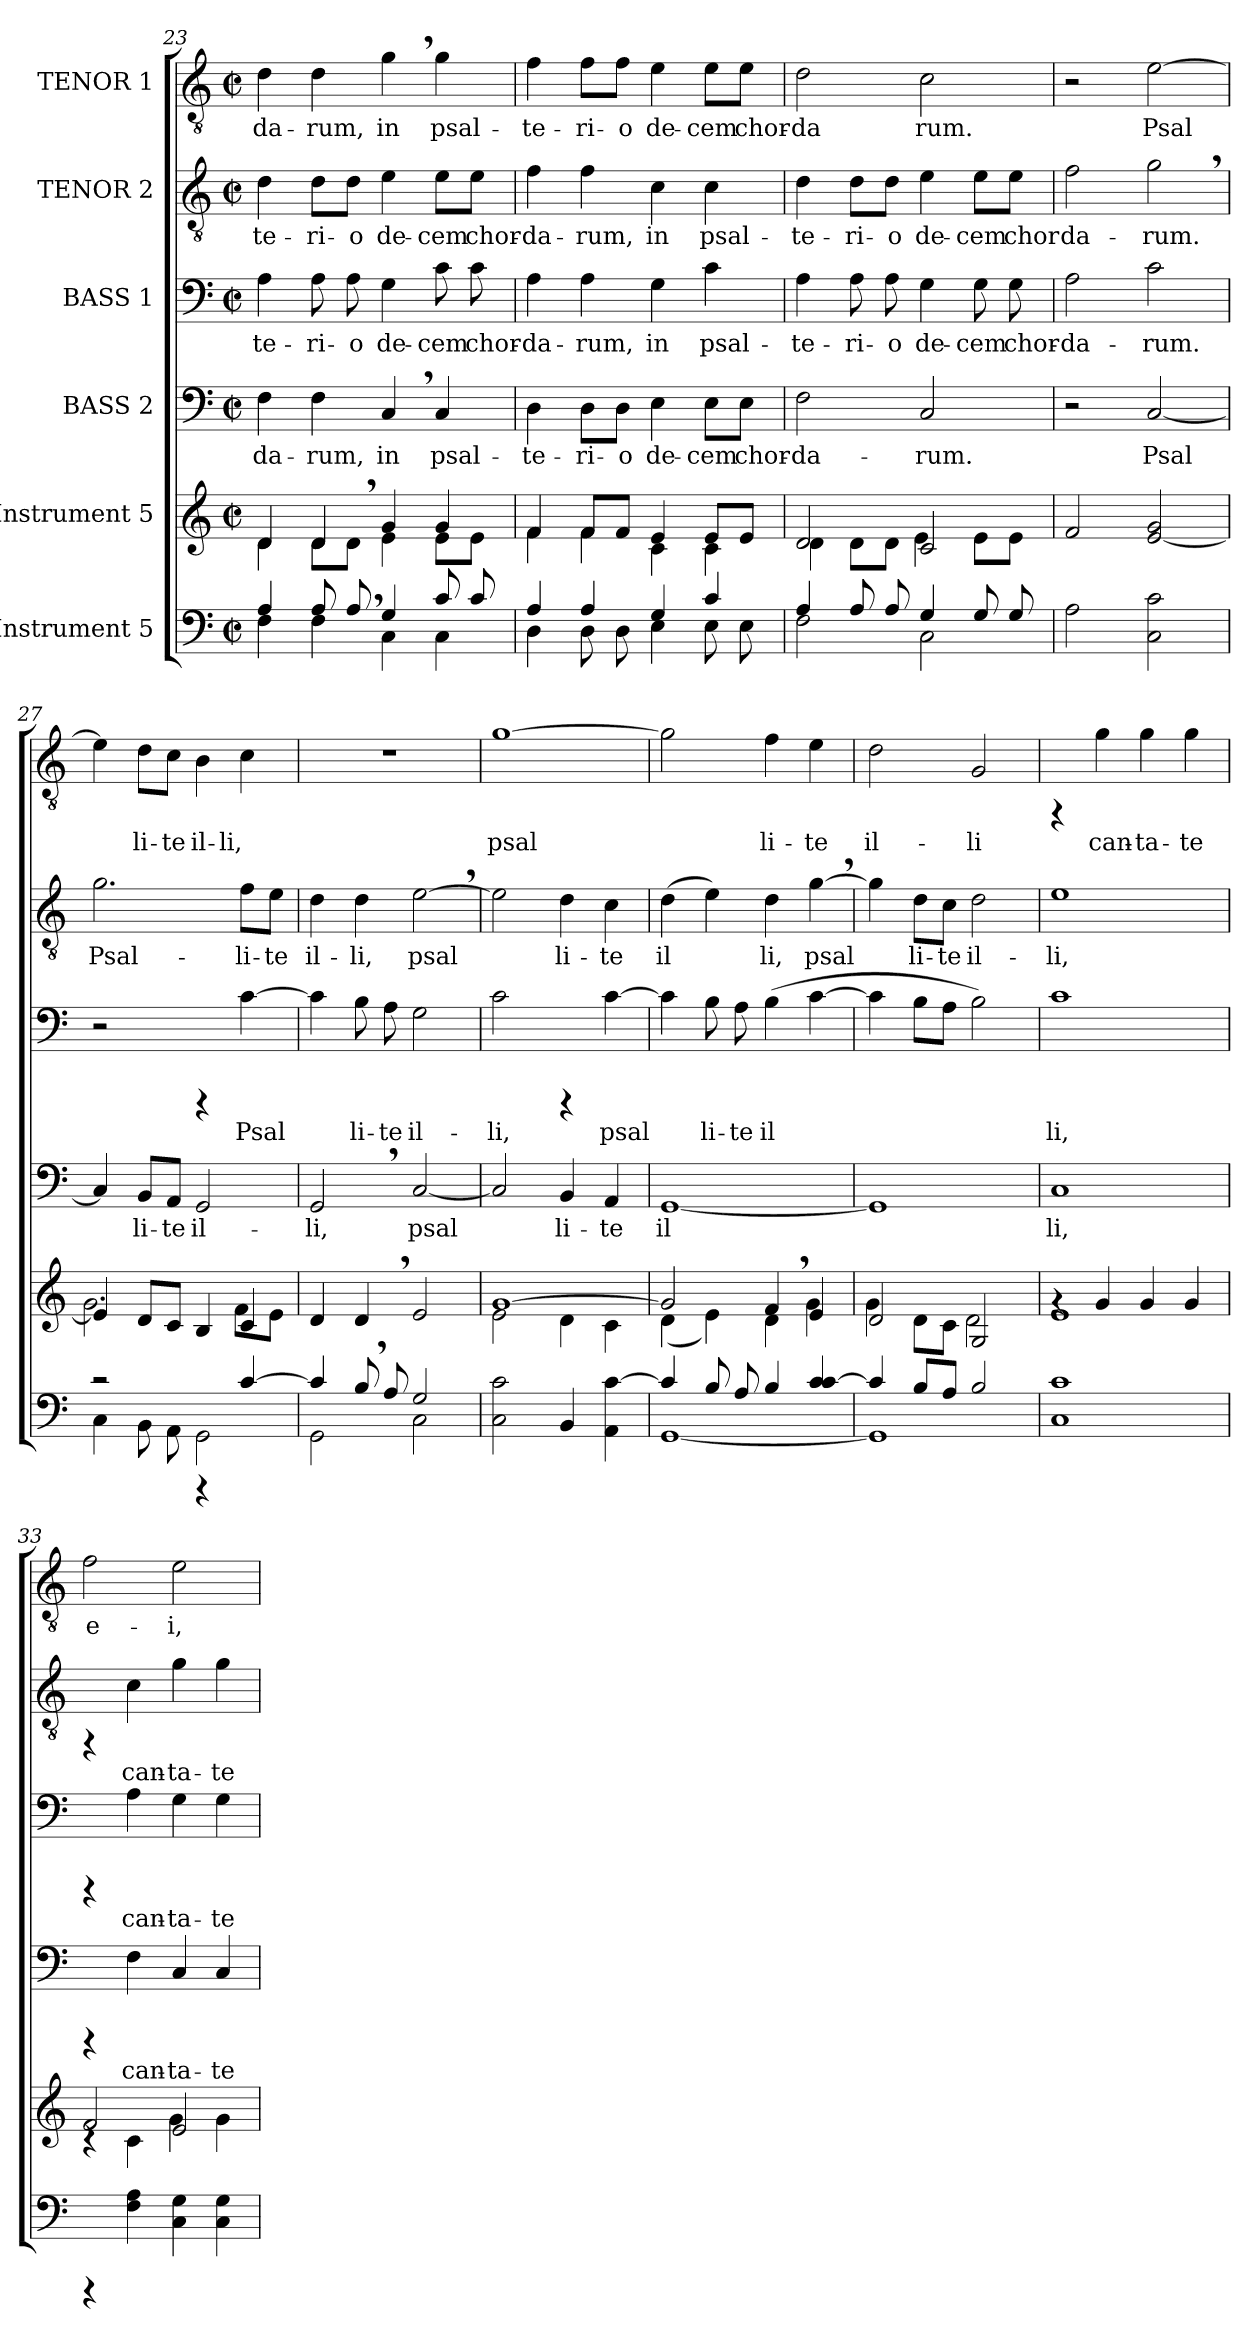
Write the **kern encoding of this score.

**kern	**kern	**kern	**text	**kern	**text	**kern	**text	**kern	**text
*part6	*part5	*part4	*part4	*part3	*part3	*part2	*part2	*part1	*part1
*staff6	*staff5	*staff4	*staff4	*staff3	*staff3	*staff2	*staff2	*staff1	*staff1
*I"Instrument 5	*I"Instrument 5	*I"BASS 2	*	*I"BASS 1	*	*I"TENOR 2	*	*I"TENOR 1	*
*clefF4	*clefG2	*clefF4	*	*clefF4	*	*clefGv2	*	*clefGv2	*
*k[]	*k[]	*k[]	*	*k[]	*	*k[]	*	*k[]	*
*C:	*C:	*C:	*	*C:	*	*C:	*	*C:	*
*M2/2	*M2/2	*M2/2	*	*M2/2	*	*M2/2	*	*M2/2	*
*met(c|)	*met(c|)	*met(c|)	*	*met(c|)	*	*met(c|)	*	*met(c|)	*
=23	=23	=23	=23	=23	=23	=23	=23	=23	=23
*^	*^	*	*	*	*	*	*	*	*
!	!	!	!	!	!LO:LY:b:cj	!	!LO:LY:b:cj	!	!LO:LY:b:cj	!	!LO:LY:b:cj
4A/	4F\	4d/	4d\	4F\	-da-	4A\	-te-	4d\	-te-	4d\	-da-
!	!	!	!	!	!LO:LY:b:cj	!	!LO:LY:b:cj	!	!LO:LY:b:cj	!	!LO:LY:b:cj
8A/	4F\	4d,>/	8d\L	4F\	-rum,	8A\	-ri-	8d\L	-ri-	4d\	-rum,
!	!	!	!	!	!	!	!LO:LY:b:cj	!	!LO:LY:b:cj	!	!
8A,>/	.	.	8d\J	.	.	8A\	-o	8d\J	-o	.	.
!	!	!	!	!	!LO:LY:b:cj	!	!LO:LY:b:cj	!	!LO:LY:b:cj	!	!LO:LY:b:cj
4G/	4C\	4g/	4e\	4C,>/	in	4G\	de-	4e\	de-	4g,>\	in
!	!	!	!	!	!LO:LY:b:cj	!	!LO:LY:b:cj	!	!LO:LY:b:cj	!	!LO:LY:b:cj
8c/	4C\	4g/	8e\L	4C/	psal-	8c\	-cem	8e\L	-cem	4g\	psal-
!	!	!	!	!	!	!	!LO:LY:b:cj	!	!LO:LY:b:cj	!	!
8c/	.	.	8e\J	.	.	8c\	chor-	8e\J	chor-	.	.
=24	=24	=24	=24	=24	=24	=24	=24	=24	=24	=24	=24
!	!	!	!	!	!LO:LY:b:cj	!	!LO:LY:b:cj	!	!LO:LY:b:cj	!	!LO:LY:b:cj
4A/	4D\	4f/	4f\	4D\	-te-	4A\	-da-	4f\	-da-	4f\	-te-
!	!	!	!	!	!LO:LY:b:cj	!	!LO:LY:b:cj	!	!LO:LY:b:cj	!	!LO:LY:b:cj
4A/	8D\	8f/L	4f\	8D\L	-ri-	4A\	-rum,	4f\	-rum,	8f\L	-ri-
!	!	!	!	!	!LO:LY:b:cj	!	!	!	!	!	!LO:LY:b:cj
.	8D\	8f/J	.	8D\J	-o	.	.	.	.	8f\J	-o
!	!	!	!	!	!LO:LY:b:cj	!	!LO:LY:b:cj	!	!LO:LY:b:cj	!	!LO:LY:b:cj
4G/	4E\	4e/	4c\	4E\	de-	4G\	in	4c\	in	4e\	de-
!	!	!	!	!	!LO:LY:b:cj	!	!LO:LY:b:cj	!	!LO:LY:b:cj	!	!LO:LY:b:cj
4c/	8E\	8e/L	4c\	8E\L	-cem	4c\	psal-	4c\	psal-	8e\L	-cem
!	!	!	!	!	!LO:LY:b:cj	!	!	!	!	!	!LO:LY:b:cj
.	8E\	8e/J	.	8E\J	chor-	.	.	.	.	8e\J	chor-
=25	=25	=25	=25	=25	=25	=25	=25	=25	=25	=25	=25
!	!	!	!	!	!LO:LY:b:cj	!	!LO:LY:b:cj	!	!LO:LY:b:cj	!	!LO:LY:b:cj
4A/	2F\	2d/	4d\	2F\	-da-	4A\	-te-	4d\	-te-	2d\	-da
!	!	!	!	!	!	!	!LO:LY:b:cj	!	!LO:LY:b:cj	!	!
8A/	.	.	8d\L	.	.	8A\	-ri-	8d\L	-ri-	.	.
!	!	!	!	!	!	!	!LO:LY:b:cj	!	!LO:LY:b:cj	!	!
8A/	.	.	8d\J	.	.	8A\	-o	8d\J	-o	.	.
!	!	!	!	!	!LO:LY:b:cj	!	!LO:LY:b:cj	!	!LO:LY:b:cj	!	!LO:LY:b:cj
4G/	2C\	2c/	4e\	2C/	-rum.	4G\	de-	4e\	de-	2c\	rum.
!	!	!	!	!	!	!	!LO:LY:b:cj	!	!LO:LY:b:cj	!	!
8G/	.	.	8e\L	.	.	8G\	-cem	8e\L	-cem	.	.
!	!	!	!	!	!	!	!LO:LY:b:cj	!	!LO:LY:b:cj	!	!
8G/	.	.	8e\J	.	.	8G\	chor-	8e\J	chor	.	.
*v	*v	*	*	*	*	*	*	*	*	*	*
!!LO:PB:g=z
=26	=26	=26	=26	=26	=26	=26	=26	=26	=26	=26
!	!	!	!	!	!	!LO:LY:b:cj	!	!LO:LY:b:cj	!	!
*	*v	*v	*	*	*	*	*	*	*	*
2A\	2f/	2r	.	2A\	-da-	2f\	da-	2r	.
!	!	!	!LO:LY:b:cj	!	!LO:LY:b:cj	!	!LO:LY:b:cj	!	!LO:LY:b:cj
2c\ 2C\	[<2e/ 2g/	[<2C/	Psal-	2c\	-rum.	2g,>\	-rum.	[>2e\	Psal-
=27	=27	=27	=27	=27	=27	=27	=27	=27	=27
*^	*^	*	*	*	*	*	*	*	*
!	!	!	!	!	!LO:LY:b:cj	!	!	!	!LO:LY:b:cj	!	!LO:LY:b:cj
2r	4C\	4e/]	2.g\	4C/]	--	2r	.	2.g\	Psal-	4e\]	--
!	!	!	!	!	!LO:LY:b:cj	!	!	!	!	!	!LO:LY:b:cj
.	8BB\	8d/L	.	8BB/L	-li-	.	.	.	.	8d\L	-li-
!	!	!	!	!	!LO:LY:b:cj	!	!	!	!	!	!LO:LY:b:cj
.	8AA\	8c/J	.	8AA/J	-te	.	.	.	.	8c\J	-te
!	!	!	!	!	!LO:LY:b:cj	!	!	!	!	!	!LO:LY:b:cj
4rCCC	2GG\	4B/	.	2GG/	il-	4rCCC	.	.	.	4B\	il-
!	!	!	!	!	!	!	!LO:LY:b:cj	!	!LO:LY:b:cj	!	!LO:LY:b:cj
[>4c/	.	4c/	8f\L	.	.	[>4c\	Psal-	8f\L	-li-	4c\	-li,
!	!	!	!	!	!	!	!	!	!LO:LY:b:cj	!	!
.	.	.	8e\J	.	.	.	.	8e\J	-te	.	.
=28	=28	=28	=28	=28	=28	=28	=28	=28	=28	=28	=28
!	!	!	!	!	!LO:LY:b:cj	!	!LO:LY:b:cj	!	!LO:LY:b:cj	!	!
*	*	*v	*v	*	*	*	*	*	*	*	*
4c/]	2GG\	4d/	2GG,>/	-li,	4c\]	--	4d\	il-	1r	.
!	!	!	!	!	!	!LO:LY:b:cj	!	!LO:LY:b:cj	!	!
8B,>/	.	4d,>/	.	.	8B\	-li-	4d\	-li,	.	.
!	!	!	!	!	!	!LO:LY:b:cj	!	!	!	!
8A/	.	.	.	.	8A\	-te	.	.	.	.
!	!	!	!	!LO:LY:b:cj	!	!LO:LY:b:cj	!	!LO:LY:b:cj	!	!
2G/	2C\	2e/	[<2C/	psal-	2G\	il-	[>2e,>\	psal-	.	.
=29	=29	=29	=29	=29	=29	=29	=29	=29	=29	=29
*	*	*^	*	*	*	*	*	*	*	*
!	!	!	!	!	!LO:LY:b:cj	!	!LO:LY:b:cj	!	!LO:LY:b:cj	!	!LO:LY:b:cj
*v	*v	*	*	*	*	*	*	*	*	*	*
2C\ 2c\	[>1g	2e\	2C/]	--	2c\	-li,	2e\]	--	[>1g	psal-
!	!	!	!	!LO:LY:b:cj	!	!	!	!LO:LY:b:cj	!	!
4BB/	.	4d\	4BB/	-li-	4rCCC	.	4d\	-li-	.	.
!	!	!	!	!LO:LY:b:cj	!	!LO:LY:b:cj	!	!LO:LY:b:cj	!	!
[>4c\ 4AA\	.	4c\	4AA/	-te	[>4c\	psal-	4c\	-te	.	.
=30	=30	=30	=30	=30	=30	=30	=30	=30	=30	=30
*^	*	*	*	*	*	*	*	*	*	*
!	!	!	!	!	!LO:LY:b:cj	!	!LO:LY:b:cj	!	!LO:LY:b:cj	!	!LO:LY:b:cj
4c/]	[<1GG	2g/]	(<4d\	[<1GG	il-	4c\]	--	(>4d\	il-	2g\]	--
!	!	!	!	!	!	!	!LO:LY:b:cj	!	!LO:LY:b:cj	!	!
8B/	.	.	4e\)	.	.	8B\	-li-	4e\)	--	.	.
!	!	!	!	!	!	!	!LO:LY:b:cj	!	!	!	!
8A/	.	.	.	.	.	8A\	-te	.	.	.	.
!	!	!	!	!	!	!	!LO:LY:b:cj	!	!LO:LY:b:cj	!	!LO:LY:b:cj
4B/	.	4f,>/	4d\	.	.	(>4B\	il-	4d\	-li,	4f\	-li-
!	!	!	!	!	!	!	!LO:LY:b:cj	!	!LO:LY:b:cj	!	!LO:LY:b:cj
4c/ [>4c/	.	4e/	4g\	.	.	[>4c\	--	[>4g,>\	psal-	4e\	-te
=31	=31	=31	=31	=31	=31	=31	=31	=31	=31	=31	=31
!	!	!	!	!	!LO:LY:b:cj	!	!LO:LY:b:cj	!	!LO:LY:b:cj	!	!LO:LY:b:cj
4c/]	1GG]	2d/	4g\	1GG]	--	4c\]	--	4g\]	--	2d\	il-
!	!	!	!	!	!	!	!LO:LY:b:cj	!	!LO:LY:b:cj	!	!
8B/L	.	.	8d\L	.	.	8B\L	--	8d\L	-li-	.	.
!	!	!	!	!	!	!	!LO:LY:b:cj	!	!LO:LY:b:cj	!	!
8A/J	.	.	8c\J	.	.	8A\J	--	8c\J	-te	.	.
!	!	!	!	!	!	!	!LO:LY:b:cj	!	!LO:LY:b:cj	!	!LO:LY:b:cj
2B/	.	2G/	2d\	.	.	2B\)	--	2d\	il-	2G/	-li
*v	*v	*	*	*	*	*	*	*	*	*	*
=32	=32	=32	=32	=32	=32	=32	=32	=32	=32	=32
!	!	!	!	!LO:LY:b:cj	!	!LO:LY:b:cj	!	!LO:LY:b:cj	!	!
1C 1c	4rf	1e	1C	-li,	1c	-li,	1e	-li,	4rFF	.
!	!	!	!	!	!	!	!	!	!	!LO:LY:b:cj
.	4g/	.	.	.	.	.	.	.	4g\	can-
!	!	!	!	!	!	!	!	!	!	!LO:LY:b:cj
.	4g/	.	.	.	.	.	.	.	4g\	-ta-
!	!	!	!	!	!	!	!	!	!	!LO:LY:b:cj
.	4g/	.	.	.	.	.	.	.	4g\	-te
!!LO:PB:g=z
=33	=33	=33	=33	=33	=33	=33	=33	=33	=33	=33
!	!	!	!	!	!	!	!	!	!	!LO:LY:b:cj
4rCCC	2f/	4rB	4rCCC	.	4rCCC	.	4rFF	.	2f\	e-
!	!	!	!	!LO:LY:b:cj	!	!LO:LY:b:cj	!	!LO:LY:b:cj	!	!
4A\ 4F\	.	4c\	4F\	can-	4A\	can-	4c\	can-	.	.
!	!	!	!	!LO:LY:b:cj	!	!LO:LY:b:cj	!	!LO:LY:b:cj	!	!LO:LY:b:cj
4G\ 4C\	2e/	4g\	4C/	-ta-	4G\	-ta-	4g\	-ta-	2e\	-i,
!	!	!	!	!LO:LY:b:cj	!	!LO:LY:b:cj	!	!LO:LY:b:cj	!	!
4G\ 4C\	.	4g\	4C/	-te	4G\	-te	4g\	-te	.	.
*	*v	*v	*	*	*	*	*	*	*	*
=	=	=	=	=	=	=	=	=	=
*-	*-	*-	*-	*-	*-	*-	*-	*-	*-
